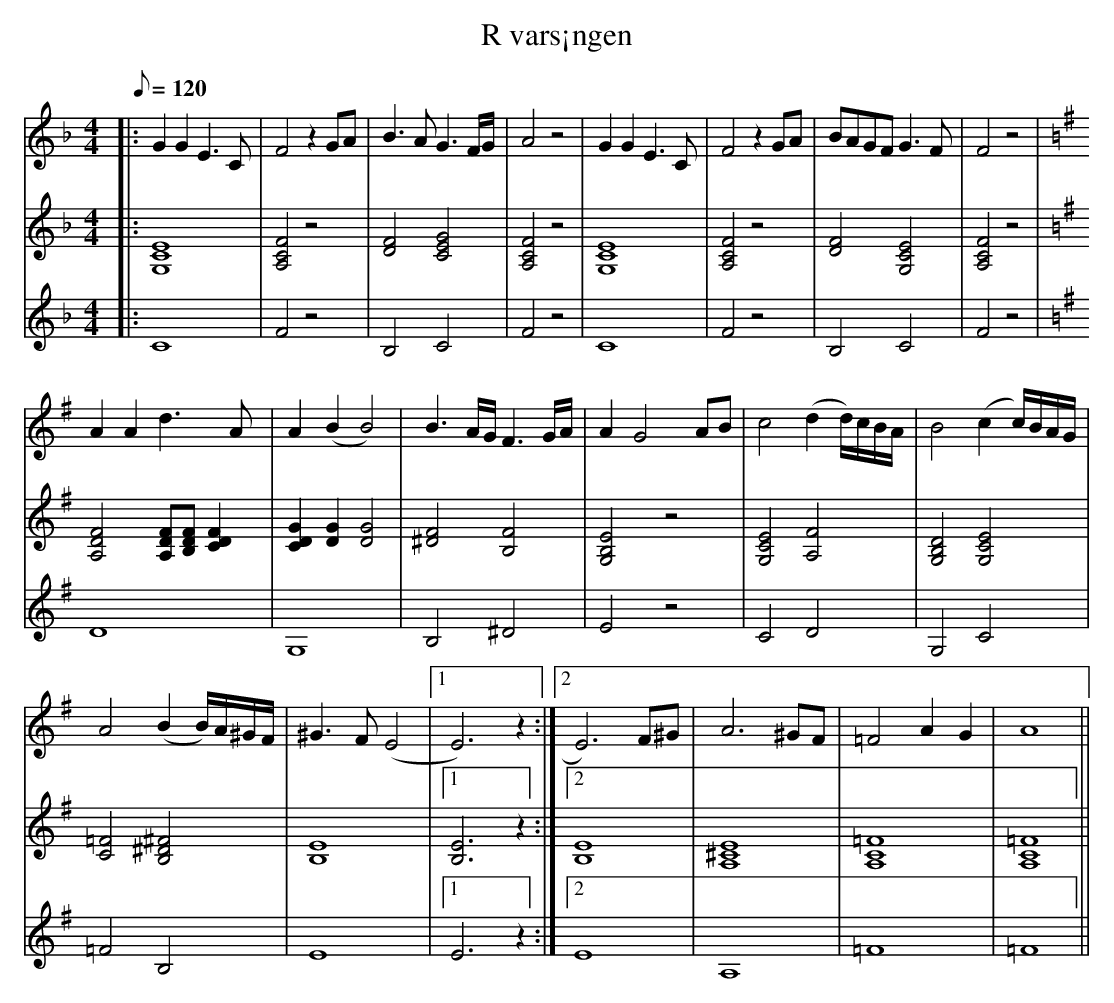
X:1
T: R vars¡ngen
K: F
M: 4/4
L: 1/8
Q: 120
V: 1
|: G2G2E3C | F4z2GA | B3AG3F/G/ | A4z4 | G2G2E3C | F4z2GA | BAGF G3F | F4z4 |
K: G
A2A2d3A | A2(B2B4) | B3A/G/F3G/A/ | A2G4 AB | c4(d2d/)c/B/A/ | B4(c2c/)B/A/G/ |
A4(B2B/)A/^G/F/ | ^G3F(E4 |1 E6)z2 :|2 E6)F^G | A6^GF | =F4A2G2 | A8 ||
V: 2
|: [E8C8G,8] | [F4C4A,4]z4 | [F4D4][G4E4C4] | [F4C4A,4]z4 | [E8C8G,8] | [F4C4A,4]z4 | [F4D4][G,4E4C4] | [F4C4A,4]z4 |
K: G
[F4A,4D4][FA,D][FB,D][F2C2D2] | [G2C2D2][G2D2][G4D4] | [F4^D4][F4B,4] | [E4B,4G,4]z4 | [E4C4G,4][F4A,4] | [G,4D4B,4][G,4E4C4] |
[=F4C4][^F4B,4^D4] | [E8B,8] |1 [E6B,6]z2 :|2 [E8B,8] | [E8^C8A,8] | [=F8C8A,8] | [=F8A,8C8] ||
V: 3
|: C8 | F4z4 | B,4C4 | F4z4 | C8 | F4z4 | B,4C4 | F4z4 |
K: G
D8 | G,8 | B,4^D4 | E4z4 | C4D4 | G,4C4 |
=F4B,4 | E8 |1 E6z2 :|2 E8 | A,8 | =F8 | =F8 ||
